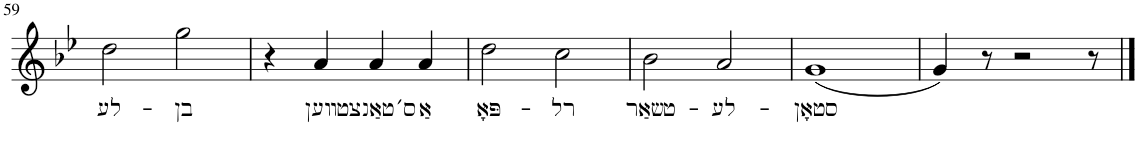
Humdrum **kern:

**kern	**text
*part1	*part1
*staff1	*staff1
*I"Piano	*
*I'Pno.	*
!!LO:PB:g=z
*clefG2	*
*k[b-e-]	*
*M4/4	*
=59	=59
!	!LO:LY:b
2dd\	לע-
!	!LO:LY:b
2gg\	-בן
=60	=60
4r	.
!	!LO:LY:b
4a/	װען
!	!LO:LY:b
4a/	ס׳טאַנצט
!	!LO:LY:b
4a/	אַ
=61	=61
!	!LO:LY:b
2dd\	פּאָ-
!	!LO:LY:b
2cc\	-רל
=62	=62
!	!LO:LY:b
2b-\	טשאַר-
!	!LO:LY:b
2a/	-לע-
=63	=63
!	!LO:LY:b
(1g	-סטאָן
=64	=64
4g/)	.
8r	.
2r	.
8r	.
==	==
*-	*-
